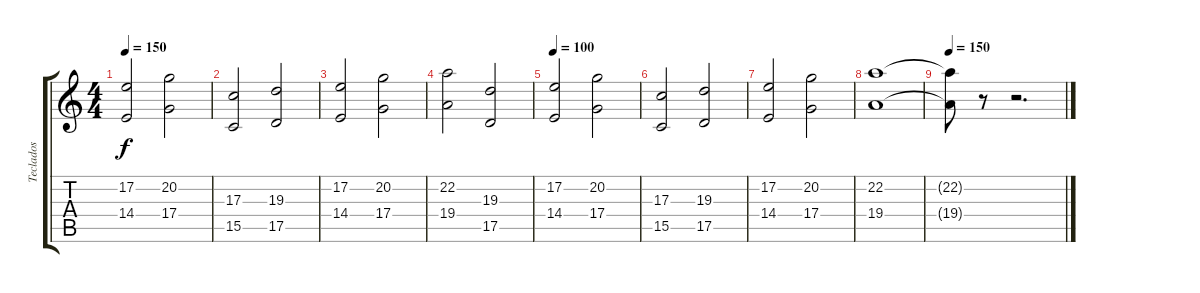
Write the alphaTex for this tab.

\track ("Teclados" "Teclados") {instrument tremolostrings}
\staff {score tabs}
\tuning (E4 B3 G3 D3 A2 E2) {hide}
\ts (4 4)
\tempo 150
\clef g2
\ks c
(17.2 14.4).2{dy f} (20.2 17.4).2 |
(17.3 15.5).2 (19.3 17.5).2 |
(17.2 14.4).2 (20.2 17.4).2 |
(22.2 19.4).2 (19.3 17.5).2 |
\tempo 100
(17.2 14.4).2 (20.2 17.4).2 |
(17.3 15.5).2 (19.3 17.5).2 |
(17.2 14.4).2 (20.2 17.4).2 |
(22.2 19.4).1 |
\tempo 150
(22.2{t} 19.4{t}).8 r.8 r.2{d}
